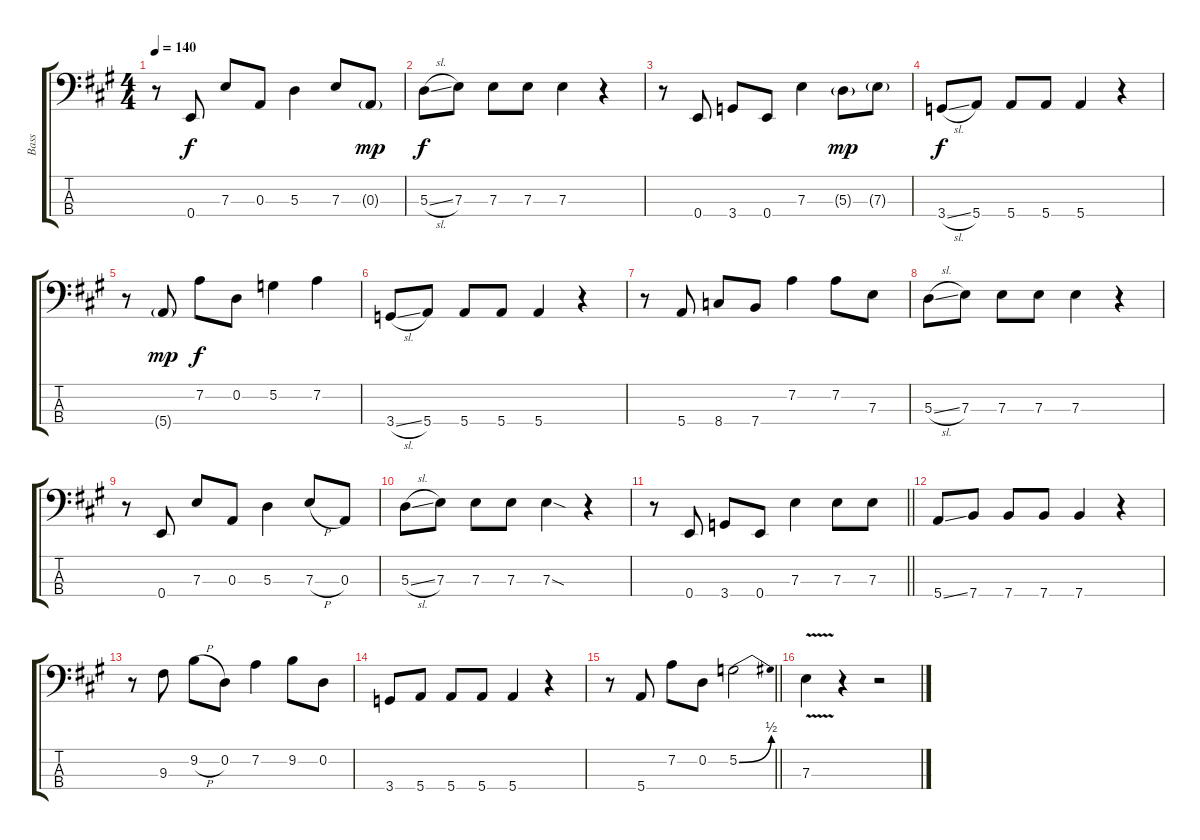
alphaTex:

\track ("Bass" "Bass") {instrument electricbassfinger}
\staff {score tabs}
\tuning (G2 D2 A1 E1) {hide}
\ts (4 4)
\tempo 140
\clef f4
\ks a
r.8{dy f} 0.4.8 7.3.8 0.3.8 5.3.4 7.3.8 0.3{g}.8{dy mp} |
5.3{sl}.8{dy f} 7.3.8 7.3.8 7.3.8 7.3.4 r.4 |
r.8 0.4.8 3.4.8 0.4.8 7.3.4 5.3{g}.8{dy mp} 7.3{g}.8 |
3.4{sl}.8{dy f} 5.4.8 5.4.8 5.4.8 5.4.4 r.4 |
r.8 5.4{g}.8{dy mp} 7.2.8{dy f} 0.2.8 5.2.4 7.2.4 |
3.4{sl}.8 5.4.8 5.4.8 5.4.8 5.4.4 r.4 |
r.8 5.4.8 8.4.8 7.4.8 7.2.4 7.2.8 7.3.8 |
5.3{sl}.8 7.3.8 7.3.8 7.3.8 7.3.4 r.4 |
r.8 0.4.8 7.3.8 0.3.8 5.3.4 7.3{h}.8 0.3.8 |
5.3{sl}.8 7.3.8 7.3.8 7.3.8 7.3{sod}.4 r.4 |
\barLineRight lightlight
r.8 0.4.8 3.4.8 0.4.8 7.3.4 7.3.8 7.3.8 |
5.4{ss}.8 7.4.8 7.4.8 7.4.8 7.4.4 r.4 |
r.8 9.3.8 9.2{h}.8 0.2.8 7.2.4 9.2.8 0.2.8 |
3.4.8 5.4.8 5.4.8 5.4.8 5.4.4 r.4 |
\barLineRight lightlight
r.8 5.4.8 7.2.8 0.2.8 5.2{be (bend 0 0 60 2)}.2 |
7.3{v}.4 r.4 r.2
